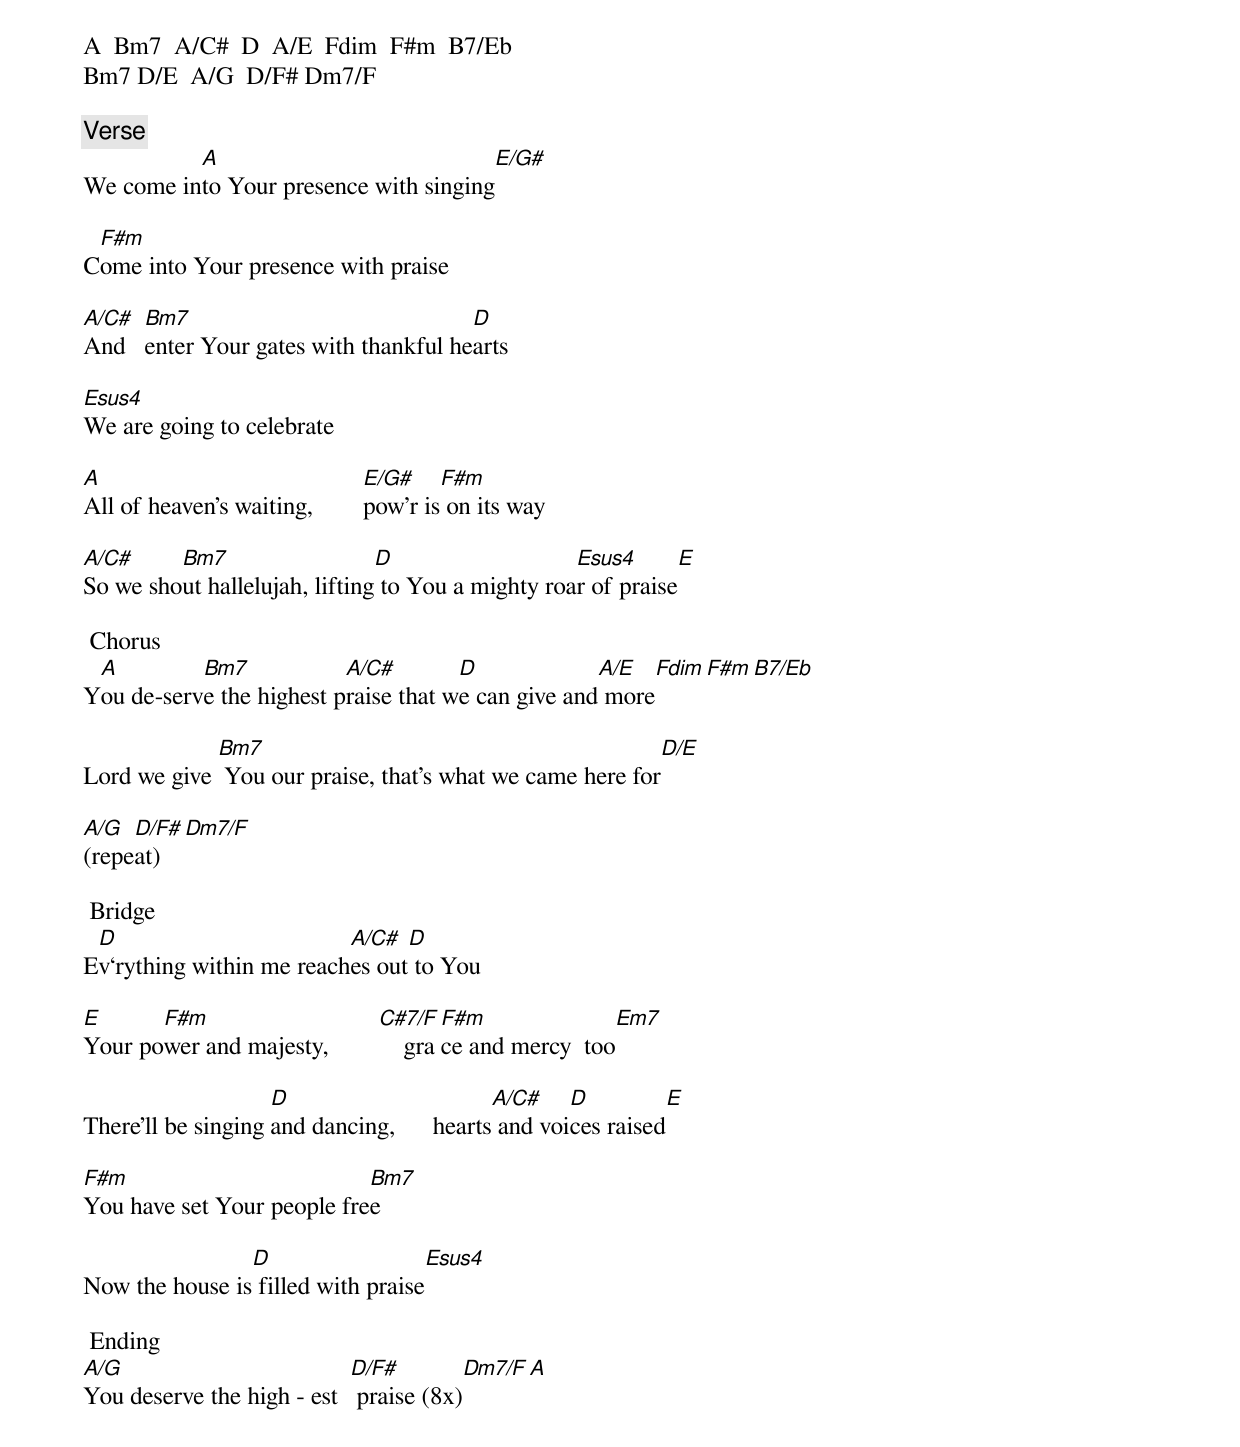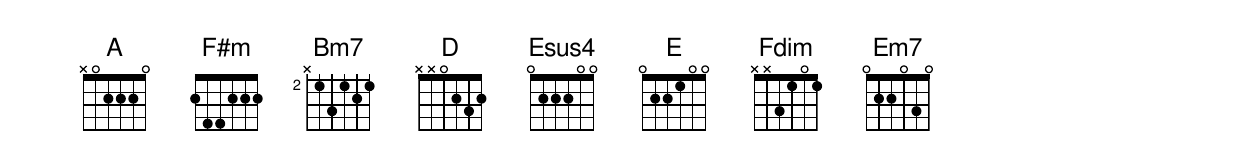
A  Bm7  A/C#  D  A/E  Fdim  F#m  B7/Eb
Bm7 D/E  A/G  D/F# Dm7/F

 Verse
          A                                                     E/G#
We come into Your presence with singing

 F#m
Come into Your presence with praise

A/C#  Bm7                              D
And   enter Your gates with thankful hearts

Esus4
We are going to celebrate

A                               E/G#    F#m
All of heaven’s waiting,        pow’r is on its way

A/C#     Bm7                   D                   Esus4               E
So we shout hallelujah, lifting to You a mighty roar of praise

 Chorus
 A         Bm7            A/C#        D             A/E   Fdim    F#m    B7/Eb
You de-serve the highest praise that we can give and more

             Bm7                                                    D/E
Lord we give  You our praise, that’s what we came here for

A/G  D/F#  Dm7/F
(repeat)

 Bridge
 D                        A/C#  D
Ev‘rything within me reaches out to You

E      F#m                     C#7/F  F#m                       Em7
Your power and majesty,            grace and mercy  too

                    D                       A/C#    D                                  E
There’ll be singing and dancing,      hearts and voices raised

F#m                         Bm7
You have set Your people free

                D                                Esus4
Now the house is filled with praise

 Ending
A/G                         D/F#         Dm7/F         A
You deserve the high - est   praise (8x)
